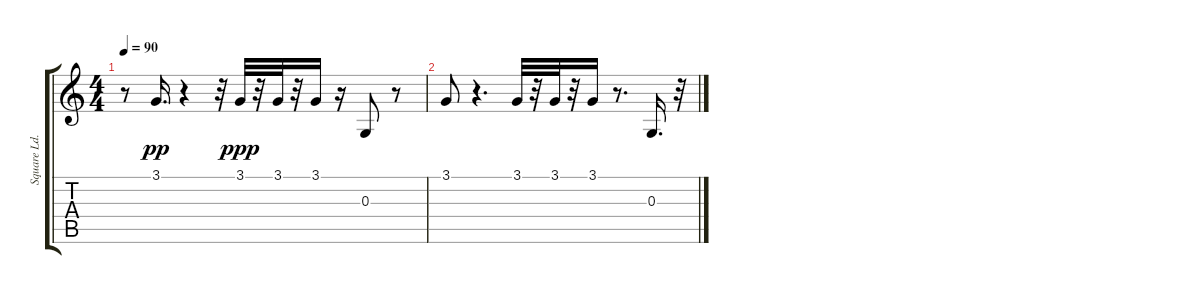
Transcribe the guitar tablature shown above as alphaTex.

\track ("Square Ld." "Square Ld.") {instrument lead1square}
\staff {score tabs}
\tuning (E4 B3 G3 D3 A2 E2) {hide}
\ts (4 4)
\tempo 90
\clef g2
\ks c
r.8{dy pp} 3.1.16{d} r.4 r.32 3.1.32{dy ppp} r.32 3.1.32 r.32 3.1.16 r.16 0.3.8 r.8 |
3.1.8 r.4{d} 3.1.32 r.32 3.1.32 r.32 3.1.16 r.8{d} 0.3.16{d} r.32
